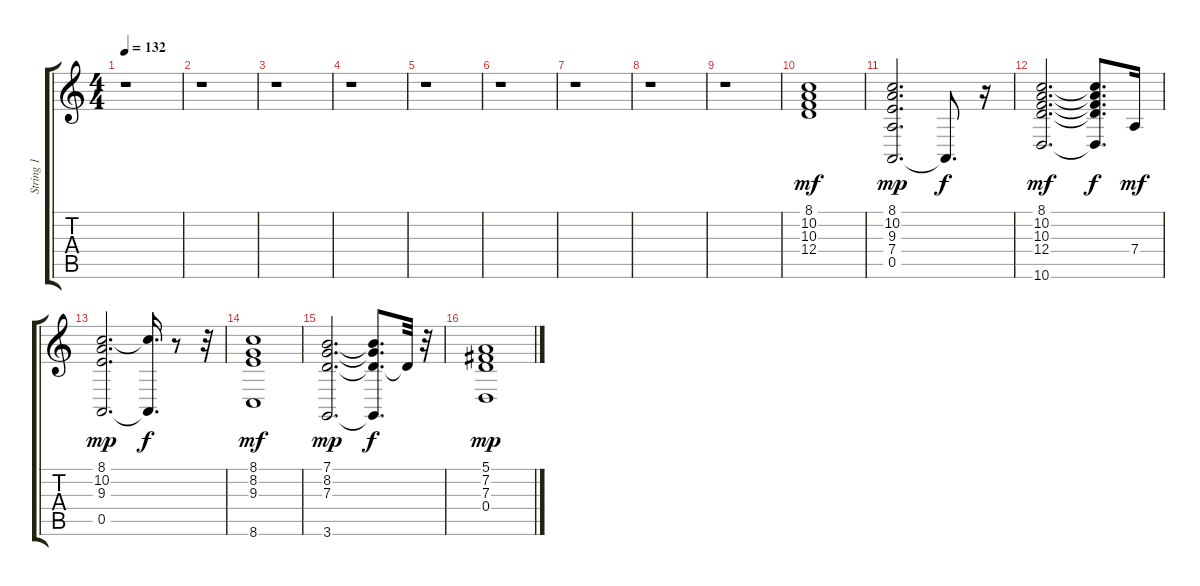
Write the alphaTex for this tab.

\track ("String 1" "String 1") {instrument stringensemble1}
\staff {score tabs}
\tuning (E4 B3 G3 D3 A2 E2) {hide}
\ts (4 4)
\tempo 132
\clef g2
\ks c
r.1{dy f} |
r.1 |
r.1 |
r.1 |
r.1 |
r.1 |
r.1 |
r.1 |
r.1 |
(8.1 10.2 10.3 12.4).1{dy mf} |
(8.1 10.2 9.3 7.4 0.5).2{d dy mp} 0.5{t}.8{d dy f} r.16 |
(8.1 10.2 10.3 12.4 10.6).2{d dy mf} (8.1{t} 10.2{t} 10.3{t} 12.4{t} 10.6{t}).8{d dy f} 7.4.16{dy mf} |
(8.1 10.2 9.3 0.5).2{d dy mp} (8.1{t} 0.5{t}).16{d dy f} r.8 r.32 |
(8.1 8.2 9.3 8.6).1{dy mf} |
(7.1 8.2 7.3 3.6).2{d dy mp} (7.1{t} 8.2{t} 7.3{t} 3.6{t}).8{d dy f} 7.3{t}.32 r.32 |
(5.1 7.2 7.3 0.4).1{dy mp}
